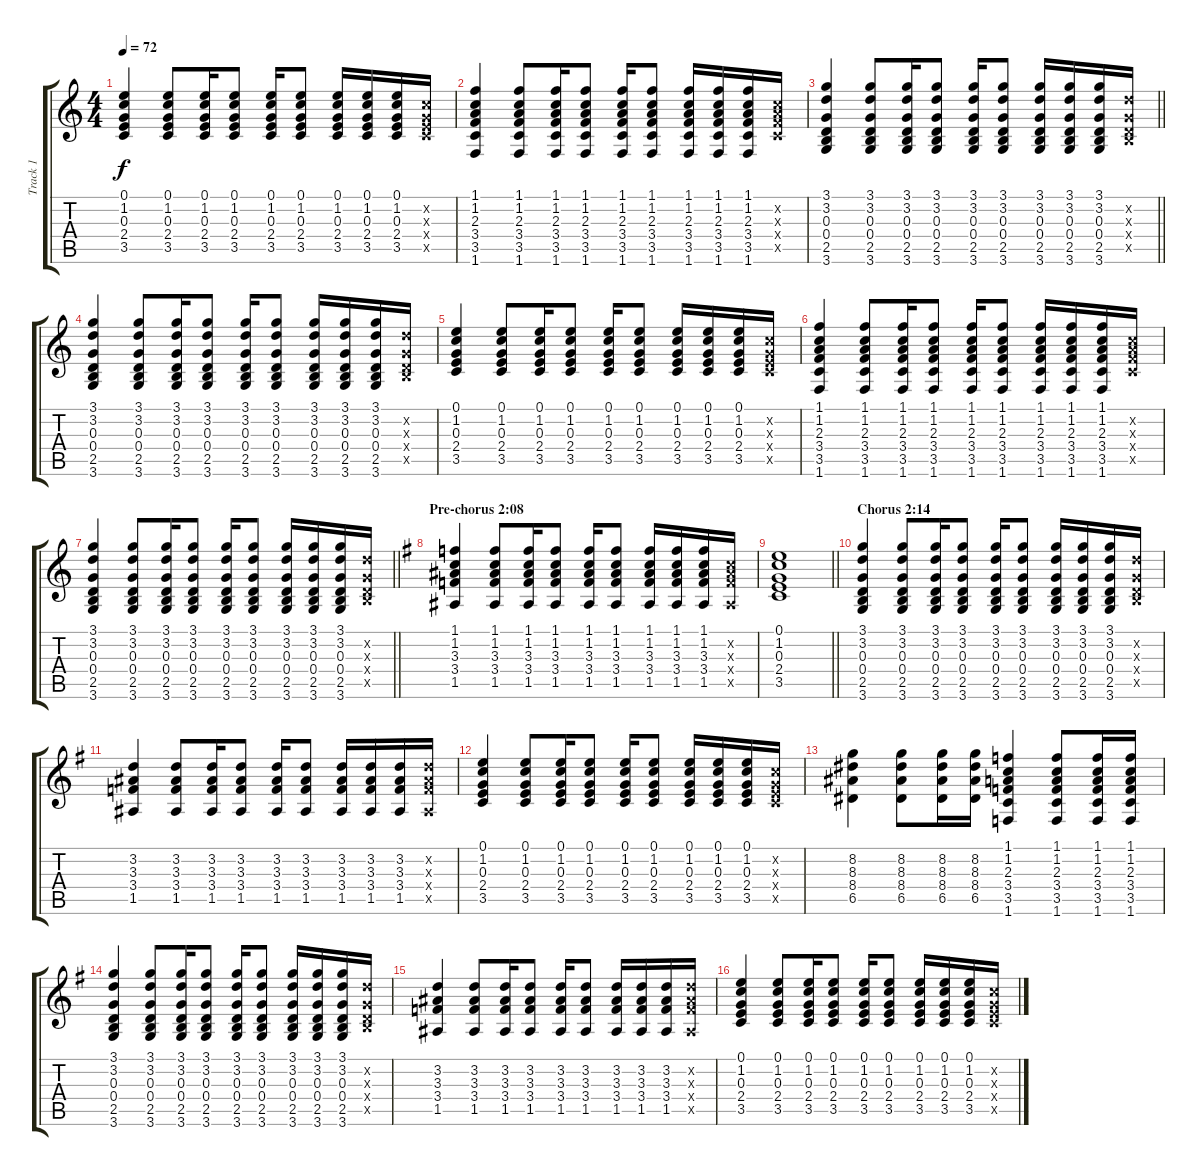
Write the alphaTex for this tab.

\track ("Track 1" "Track 1") {instrument acousticguitarsteel}
\staff {score tabs}
\tuning (E4 B3 G3 D3 A2 E2) {hide}
\ts (4 4)
\tempo 72
\clef g2
\ks c
(0.1 1.2 0.3 2.4 3.5).4{dy f} (0.1 1.2 0.3 2.4 3.5).8 (0.1 1.2 0.3 2.4 3.5).16 (0.1 1.2 0.3 2.4 3.5).8 (0.1 1.2 0.3 2.4 3.5).16 (0.1 1.2 0.3 2.4 3.5).8 (0.1 1.2 0.3 2.4 3.5).16 (0.1 1.2 0.3 2.4 3.5).16 (0.1 1.2 0.3 2.4 3.5).16 (1.2{x} 0.3{x} 2.4{x} 3.5{x}).16 |
(1.1 1.2 2.3 3.4 3.5 1.6).4 (1.1 1.2 2.3 3.4 3.5 1.6).8 (1.1 1.2 2.3 3.4 3.5 1.6).16 (1.1 1.2 2.3 3.4 3.5 1.6).8 (1.1 1.2 2.3 3.4 3.5 1.6).16 (1.1 1.2 2.3 3.4 3.5 1.6).8 (1.1 1.2 2.3 3.4 3.5 1.6).16 (1.1 1.2 2.3 3.4 3.5 1.6).16 (1.1 1.2 2.3 3.4 3.5 1.6).16 (1.2{x} 2.3{x} 3.4{x} 3.5{x}).16 |
\barLineRight lightlight
(3.1 3.2 0.3 0.4 2.5 3.6).4 (3.1 3.2 0.3 0.4 2.5 3.6).8 (3.1 3.2 0.3 0.4 2.5 3.6).16 (3.1 3.2 0.3 0.4 2.5 3.6).8 (3.1 3.2 0.3 0.4 2.5 3.6).16 (3.1 3.2 0.3 0.4 2.5 3.6).8 (3.1 3.2 0.3 0.4 2.5 3.6).16 (3.1 3.2 0.3 0.4 2.5 3.6).16 (3.1 3.2 0.3 0.4 2.5 3.6).16 (3.2{x} 0.3{x} 0.4{x} 2.5{x}).16 |
(3.1 3.2 0.3 0.4 2.5 3.6).4 (3.1 3.2 0.3 0.4 2.5 3.6).8 (3.1 3.2 0.3 0.4 2.5 3.6).16 (3.1 3.2 0.3 0.4 2.5 3.6).8 (3.1 3.2 0.3 0.4 2.5 3.6).16 (3.1 3.2 0.3 0.4 2.5 3.6).8 (3.1 3.2 0.3 0.4 2.5 3.6).16 (3.1 3.2 0.3 0.4 2.5 3.6).16 (3.1 3.2 0.3 0.4 2.5 3.6).16 (3.2{x} 0.3{x} 0.4{x} 2.5{x}).16 |
(0.1 1.2 0.3 2.4 3.5).4 (0.1 1.2 0.3 2.4 3.5).8 (0.1 1.2 0.3 2.4 3.5).16 (0.1 1.2 0.3 2.4 3.5).8 (0.1 1.2 0.3 2.4 3.5).16 (0.1 1.2 0.3 2.4 3.5).8 (0.1 1.2 0.3 2.4 3.5).16 (0.1 1.2 0.3 2.4 3.5).16 (0.1 1.2 0.3 2.4 3.5).16 (1.2{x} 0.3{x} 2.4{x} 3.5{x}).16 |
(1.1 1.2 2.3 3.4 3.5 1.6).4 (1.1 1.2 2.3 3.4 3.5 1.6).8 (1.1 1.2 2.3 3.4 3.5 1.6).16 (1.1 1.2 2.3 3.4 3.5 1.6).8 (1.1 1.2 2.3 3.4 3.5 1.6).16 (1.1 1.2 2.3 3.4 3.5 1.6).8 (1.1 1.2 2.3 3.4 3.5 1.6).16 (1.1 1.2 2.3 3.4 3.5 1.6).16 (1.1 1.2 2.3 3.4 3.5 1.6).16 (1.2{x} 2.3{x} 3.4{x} 3.5{x}).16 |
\barLineRight lightlight
(3.1 3.2 0.3 0.4 2.5 3.6).4 (3.1 3.2 0.3 0.4 2.5 3.6).8 (3.1 3.2 0.3 0.4 2.5 3.6).16 (3.1 3.2 0.3 0.4 2.5 3.6).8 (3.1 3.2 0.3 0.4 2.5 3.6).16 (3.1 3.2 0.3 0.4 2.5 3.6).8 (3.1 3.2 0.3 0.4 2.5 3.6).16 (3.1 3.2 0.3 0.4 2.5 3.6).16 (3.1 3.2 0.3 0.4 2.5 3.6).16 (3.2{x} 0.3{x} 0.4{x} 2.5{x}).16 |
\section ("" "Pre-chorus 2:08")
\ks g
(1.1 1.2 3.3 3.4 1.5).4 (1.1 1.2 3.3 3.4 1.5).8 (1.1 1.2 3.3 3.4 1.5).16 (1.1 1.2 3.3 3.4 1.5).8 (1.1 1.2 3.3 3.4 1.5).16 (1.1 1.2 3.3 3.4 1.5).8 (1.1 1.2 3.3 3.4 1.5).16 (1.1 1.2 3.3 3.4 1.5).16 (1.1 1.2 3.3 3.4 1.5).16 (1.2{x} 3.3{x} 3.4{x} 1.5{x}).16 |
\barLineRight lightlight
(0.1 1.2 0.3 2.4 3.5).1 |
\section ("" "Chorus 2:14")
(3.1 3.2 0.3 0.4 2.5 3.6).4 (3.1 3.2 0.3 0.4 2.5 3.6).8 (3.1 3.2 0.3 0.4 2.5 3.6).16 (3.1 3.2 0.3 0.4 2.5 3.6).8 (3.1 3.2 0.3 0.4 2.5 3.6).16 (3.1 3.2 0.3 0.4 2.5 3.6).8 (3.1 3.2 0.3 0.4 2.5 3.6).16 (3.1 3.2 0.3 0.4 2.5 3.6).16 (3.1 3.2 0.3 0.4 2.5 3.6).16 (3.2{x} 0.3{x} 0.4{x} 2.5{x}).16 |
(3.2 3.3 3.4 1.5).4 (3.2 3.3 3.4 1.5).8 (3.2 3.3 3.4 1.5).16 (3.2 3.3 3.4 1.5).8 (3.2 3.3 3.4 1.5).16 (3.2 3.3 3.4 1.5).8 (3.2 3.3 3.4 1.5).16 (3.2 3.3 3.4 1.5).16 (3.2 3.3 3.4 1.5).16 (3.2{x} 3.3{x} 3.4{x} 1.5{x}).16 |
(0.1 1.2 0.3 2.4 3.5).4 (0.1 1.2 0.3 2.4 3.5).8 (0.1 1.2 0.3 2.4 3.5).16 (0.1 1.2 0.3 2.4 3.5).8 (0.1 1.2 0.3 2.4 3.5).16 (0.1 1.2 0.3 2.4 3.5).8 (0.1 1.2 0.3 2.4 3.5).16 (0.1 1.2 0.3 2.4 3.5).16 (0.1 1.2 0.3 2.4 3.5).16 (1.2{x} 0.3{x} 2.4{x} 3.5{x}).16 |
(8.2 8.3 8.4 6.5).4 (8.2 8.3 8.4 6.5).8 (8.2 8.3 8.4 6.5).16 (8.2 8.3 8.4 6.5).16 (1.1 1.2 2.3 3.4 3.5 1.6).4 (1.1 1.2 2.3 3.4 3.5 1.6).8 (1.1 1.2 2.3 3.4 3.5 1.6).16 (1.1 1.2 2.3 3.4 3.5 1.6).16 |
(3.1 3.2 0.3 0.4 2.5 3.6).4 (3.1 3.2 0.3 0.4 2.5 3.6).8 (3.1 3.2 0.3 0.4 2.5 3.6).16 (3.1 3.2 0.3 0.4 2.5 3.6).8 (3.1 3.2 0.3 0.4 2.5 3.6).16 (3.1 3.2 0.3 0.4 2.5 3.6).8 (3.1 3.2 0.3 0.4 2.5 3.6).16 (3.1 3.2 0.3 0.4 2.5 3.6).16 (3.1 3.2 0.3 0.4 2.5 3.6).16 (3.2{x} 0.3{x} 0.4{x} 2.5{x}).16 |
(3.2 3.3 3.4 1.5).4 (3.2 3.3 3.4 1.5).8 (3.2 3.3 3.4 1.5).16 (3.2 3.3 3.4 1.5).8 (3.2 3.3 3.4 1.5).16 (3.2 3.3 3.4 1.5).8 (3.2 3.3 3.4 1.5).16 (3.2 3.3 3.4 1.5).16 (3.2 3.3 3.4 1.5).16 (3.2{x} 3.3{x} 3.4{x} 1.5{x}).16 |
(0.1 1.2 0.3 2.4 3.5).4 (0.1 1.2 0.3 2.4 3.5).8 (0.1 1.2 0.3 2.4 3.5).16 (0.1 1.2 0.3 2.4 3.5).8 (0.1 1.2 0.3 2.4 3.5).16 (0.1 1.2 0.3 2.4 3.5).8 (0.1 1.2 0.3 2.4 3.5).16 (0.1 1.2 0.3 2.4 3.5).16 (0.1 1.2 0.3 2.4 3.5).16 (1.2{x} 0.3{x} 2.4{x} 3.5{x}).16
